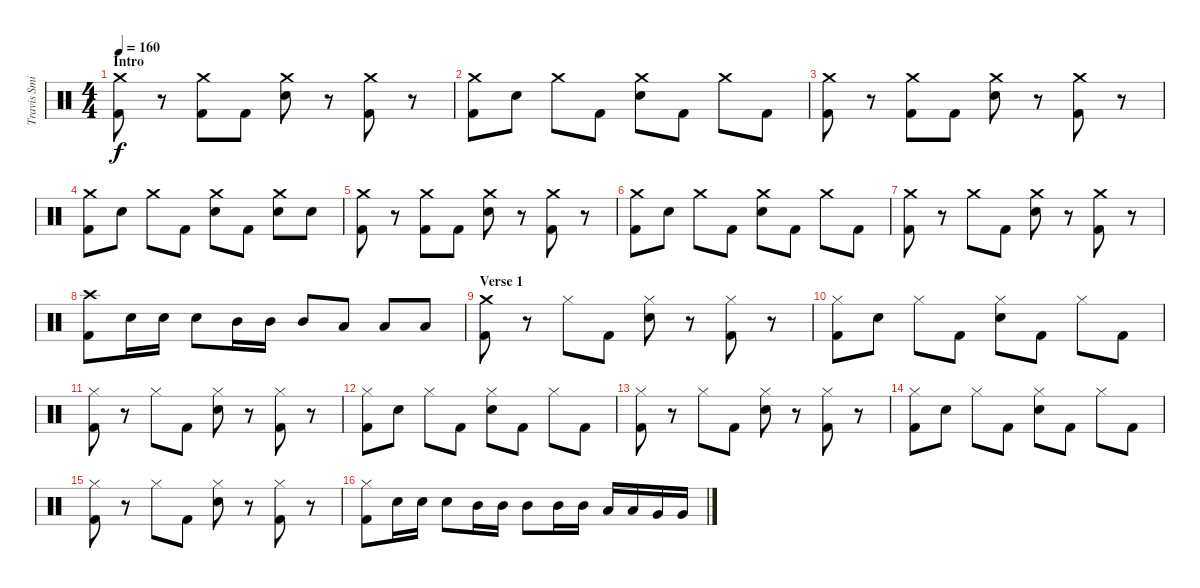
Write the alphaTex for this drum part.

\track ("Travis Smith" "Travis Smi") {instrument percussion}
\staff {score}
\articulation defaults
\ts (4 4)
\section ("" "Intro")
\tempo 160
\clef neutral
\ks c
("Crash medium (hit)" "Kick (hit) 2").8{dy f} r.8 ("Crash medium (hit)" "Kick (hit) 2").8 "Kick (hit) 2".8 ("Crash medium (hit)" "Electric Snare (hit)").8 r.8 ("Crash medium (hit)" "Kick (hit) 2").8 r.8 |
("Crash medium (hit)" "Kick (hit) 2").8 "Electric Snare (hit)".8 "Crash medium (hit)".8 "Kick (hit) 2".8 ("Crash medium (hit)" "Electric Snare (hit)").8 "Kick (hit) 2".8 "Crash medium (hit)".8 "Kick (hit) 2".8 |
("Crash medium (hit)" "Kick (hit) 2").8 r.8 ("Crash medium (hit)" "Kick (hit) 2").8 "Kick (hit) 2".8 ("Crash medium (hit)" "Electric Snare (hit)").8 r.8 ("Crash medium (hit)" "Kick (hit) 2").8 r.8 |
("Crash medium (hit)" "Kick (hit) 2").8 "Electric Snare (hit)".8 "Crash medium (hit)".8 "Kick (hit) 2".8 ("Crash medium (hit)" "Electric Snare (hit)").8 "Kick (hit) 2".8 ("Crash medium (hit)" "Electric Snare (hit)").8 "Electric Snare (hit)".8 |
("Crash medium (hit)" "Kick (hit) 2").8 r.8 ("Crash medium (hit)" "Kick (hit) 2").8 "Kick (hit) 2".8 ("Crash medium (hit)" "Electric Snare (hit)").8 r.8 ("Crash medium (hit)" "Kick (hit) 2").8 r.8 |
("Crash medium (hit)" "Kick (hit) 2").8 "Electric Snare (hit)".8 "Crash medium (hit)".8 "Kick (hit) 2".8 ("Crash medium (hit)" "Electric Snare (hit)").8 "Kick (hit) 2".8 "Crash medium (hit)".8 "Kick (hit) 2".8 |
("Crash medium (hit)" "Kick (hit) 2").8 r.8 "Crash medium (hit)".8 "Kick (hit) 2".8 ("Crash medium (hit)" "Electric Snare (hit)").8 r.8 ("Crash medium (hit)" "Kick (hit) 2").8 r.8 |
("Crash high (hit)" "Kick (hit) 2").8 "Electric Snare (hit)".16 "Electric Snare (hit)".16 "Electric Snare (hit)".8 "Mid Tom (hit)".16 "Mid Tom (hit)".16 "Mid Tom (hit)".8 "Low Tom (hit)".8 "Low Tom (hit)".8 "Low Tom (hit)".8 |
\section ("" "Verse 1")
("Crash medium (hit)" "Kick (hit) 2").8 r.8 "Hi-Hat (closed)".8 "Kick (hit) 2".8 ("Hi-Hat (closed)" "Electric Snare (hit)").8 r.8 ("Hi-Hat (closed)" "Kick (hit) 2").8 r.8 |
("Hi-Hat (closed)" "Kick (hit) 2").8 "Electric Snare (hit)".8 "Hi-Hat (closed)".8 "Kick (hit) 2".8 ("Hi-Hat (closed)" "Electric Snare (hit)").8 "Kick (hit) 2".8 "Hi-Hat (closed)".8 "Kick (hit) 2".8 |
("Hi-Hat (closed)" "Kick (hit) 2").8 r.8 "Hi-Hat (closed)".8 "Kick (hit) 2".8 ("Hi-Hat (closed)" "Electric Snare (hit)").8 r.8 ("Hi-Hat (closed)" "Kick (hit) 2").8 r.8 |
("Hi-Hat (closed)" "Kick (hit) 2").8 "Electric Snare (hit)".8 "Hi-Hat (closed)".8 "Kick (hit) 2".8 ("Hi-Hat (closed)" "Electric Snare (hit)").8 "Kick (hit) 2".8 "Hi-Hat (closed)".8 "Kick (hit) 2".8 |
("Hi-Hat (closed)" "Kick (hit) 2").8 r.8 "Hi-Hat (closed)".8 "Kick (hit) 2".8 ("Hi-Hat (closed)" "Electric Snare (hit)").8 r.8 ("Hi-Hat (closed)" "Kick (hit) 2").8 r.8 |
("Hi-Hat (closed)" "Kick (hit) 2").8 "Electric Snare (hit)".8 "Hi-Hat (closed)".8 "Kick (hit) 2".8 ("Hi-Hat (closed)" "Electric Snare (hit)").8 "Kick (hit) 2".8 "Hi-Hat (closed)".8 "Kick (hit) 2".8 |
("Hi-Hat (closed)" "Kick (hit) 2").8 r.8 "Hi-Hat (closed)".8 "Kick (hit) 2".8 ("Hi-Hat (closed)" "Electric Snare (hit)").8 r.8 ("Hi-Hat (closed)" "Kick (hit) 2").8 r.8 |
("Hi-Hat (closed)" "Kick (hit) 2").8 "Electric Snare (hit)".16 "Electric Snare (hit)".16 "Electric Snare (hit)".8 "Mid Tom (hit)".16 "Mid Tom (hit)".16 "Mid Tom (hit)".8 "Mid Tom (hit)".16 "Mid Tom (hit)".16 "Low Tom (hit)".16 "Low Tom (hit)".16 "Very Low Tom (hit)".16 "Very Low Tom (hit)".16
